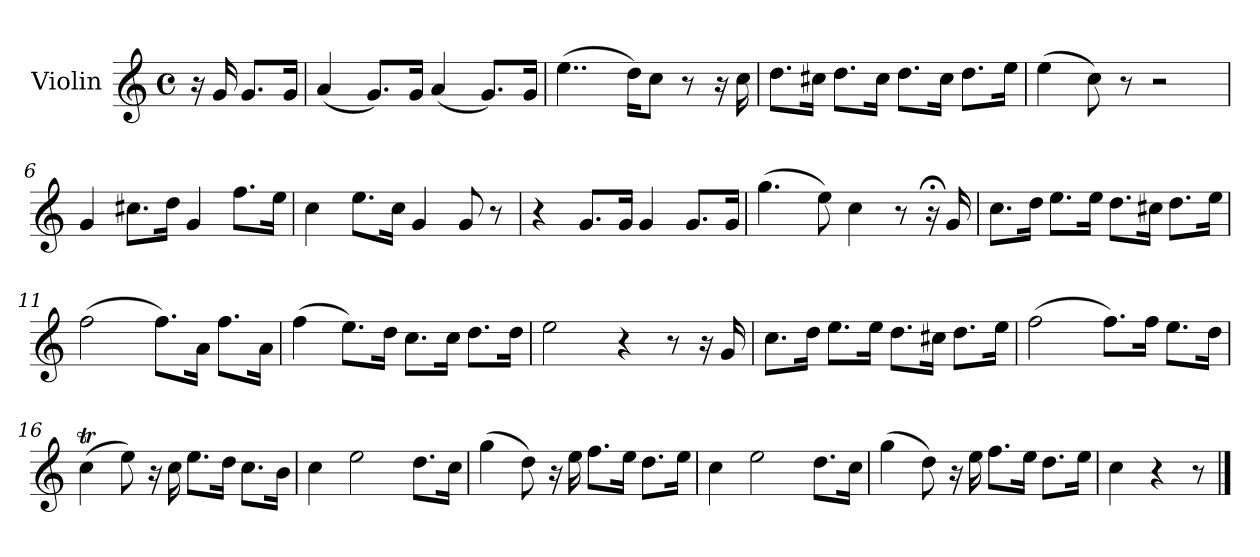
**kern	**dynam
*part1	*part1
*staff1	*staff1
*I"Violin	*
*I'Vln.	*
*clefG2	*
*M4/4	*
*met(c)	*
=1	=1
16r	Moderato
16g	.
8.g/L	.
16g/Jk	.
=2	=2
(4a	.
8.g/L)	.
16g/Jk	.
(4a	.
8.g/L)	.
16g/Jk	.
=3	=3
(4..ee	.
16dd\KL)	.
8cc\J	.
8r	.
16r	.
16cc	.
=4	=4
8.dd\L	.
16cc#X\Jk	.
8.dd\L	.
16cc#\Jk	.
8.dd\L	.
16cc#\Jk	.
8.dd\L	.
16ee\Jk	.
=5	=5
(4ee	.
8cc)	.
8r	.
2r	.
!!LO:LB:g=z
=6	=6
4g	.
8.cc#X\L	.
16dd\Jk	.
4g	.
8.ff\L	.
16ee\Jk	.
=7	=7
4cc	.
8.ee\L	.
16cc\Jk	.
4g	.
8g	.
8r	.
=8	=8
4r	.
8.g/L	.
16g/Jk	.
4g	.
8.g/L	.
16g/Jk	.
=9	=9
(4.gg	.
8ee)	.
4cc	.
8r	.
16r;<	.
16g	.
!!LO:LB:g=z
=10	=10
8.cc\L	.
16dd\Jk	.
8.ee\L	.
16ee\Jk	.
(8.dd\L	.
16cc#X\Jk	.
8.dd\L	.
16ee\Jk	.
=11	=11
(2ff	.
8.ff\L)	.
16a\Jk	.
(8.ff\L	.
16a\Jk	.
=12	=12
((4ff	.
8.ee\L)	.
16dd\Jk	.
8.cc\L	.
16cc\Jk	.
8.dd\L	.
16dd\Jk	.
=13	=13
2ee	.
4r	.
8r	.
16r	.
16g	.
!!LO:LB:g=z
=14	=14
8.cc\L	.
16dd\Jk	.
8.ee\L	.
16ee\Jk	.
(8.dd\L	.
16cc#X\Jk	.
8.dd\L	.
16ee\Jk	.
=15	=15
(2ff	.
8.ff\L)	.
16ff\Jk	.
8.ee\L	.
16dd\Jk	.
=16	=16
(4ccT	.
8ee)	.
16r	.
16cc	.
8.ee\L	.
16dd\Jk	.
8.cc\L	.
16b\Jk	.
=17	=17
4cc	.
2ee	.
8.dd\L	.
16cc\Jk	.
!!LO:LB:g=z
=18	=18
(4gg	.
8dd)	.
16r	.
16ee	.
8.ff\L	.
16ee\Jk	.
8.dd\L	.
16ee\Jk	.
=19	=19
4cc	.
2ee	.
8.dd\L	.
16cc\Jk	.
=20	=20
(4gg	.
8dd)	.
16r	.
16ee	.
8.ff\L	.
16ee\Jk	.
8.dd\L	.
16ee\Jk	.
=21	=21
4cc	.
4r	.
8r	.
==	==
*-	*-
